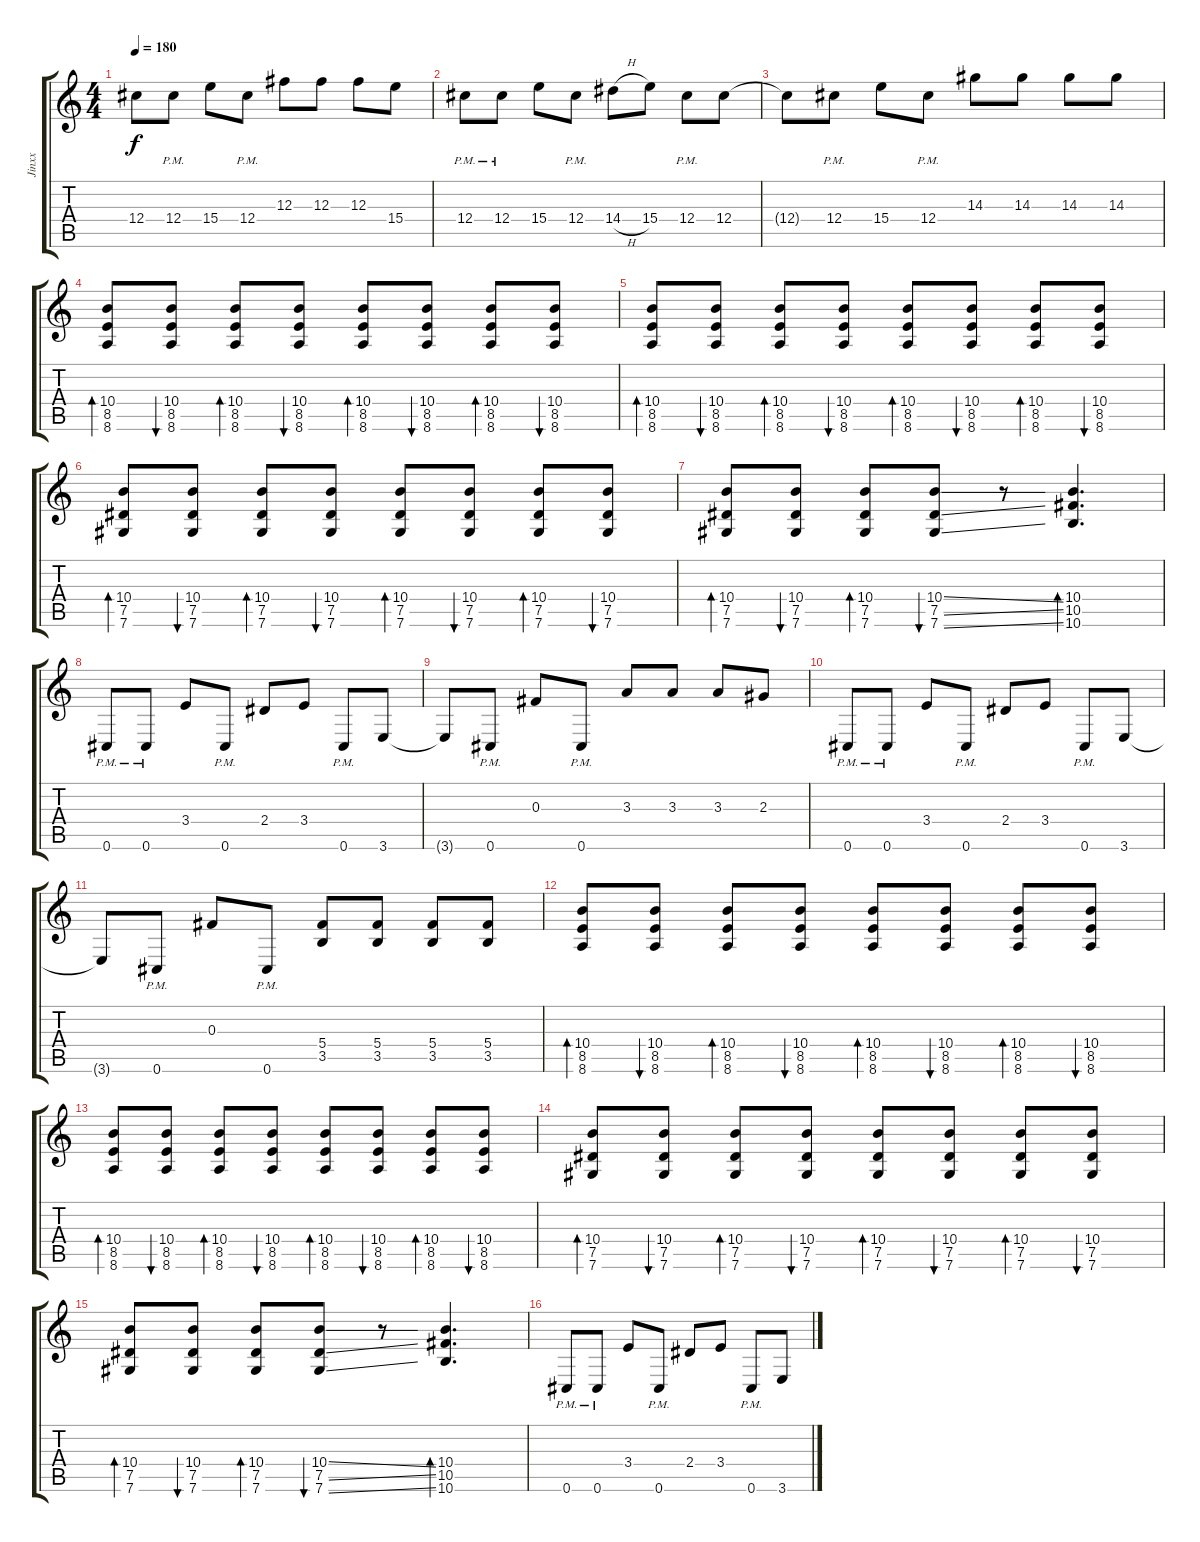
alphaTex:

\track ("Jinxx" "Jinxx") {instrument distortionguitar}
\staff {score tabs}
\tuning (Eb4 Bb3 Gb3 Db3 Ab2 Db2) {hide}
\ts (4 4)
\tempo 180
\clef g2
\ks c
12.4{t}.8{dy f} 12.4{pm}.8 15.4.8 12.4{pm}.8 12.3.8 12.3.8 12.3.8 15.4.8 |
12.4{pm}.8 12.4{pm}.8 15.4.8 12.4{pm}.8 14.4{h}.8 15.4.8 12.4{pm}.8 12.4.8 |
12.4{t}.8 12.4{pm}.8 15.4.8 12.4{pm}.8 14.3.8 14.3.8 14.3.8 14.3.8 |
(10.4 8.5 8.6).8{bd 60} (10.4 8.5 8.6).8{bu 60} (10.4 8.5 8.6).8{bd 60} (10.4 8.5 8.6).8{bu 60} (10.4 8.5 8.6).8{bd 60} (10.4 8.5 8.6).8{bu 60} (10.4 8.5 8.6).8{bd 60} (10.4 8.5 8.6).8{bu 60} |
(10.4 8.5 8.6).8{bd 60} (10.4 8.5 8.6).8{bu 60} (10.4 8.5 8.6).8{bd 60} (10.4 8.5 8.6).8{bu 60} (10.4 8.5 8.6).8{bd 60} (10.4 8.5 8.6).8{bu 60} (10.4 8.5 8.6).8{bd 60} (10.4 8.5 8.6).8{bu 60} |
(10.4 7.5 7.6).8{bd 60} (10.4 7.5 7.6).8{bu 60} (10.4 7.5 7.6).8{bd 60} (10.4 7.5 7.6).8{bu 60} (10.4 7.5 7.6).8{bd 60} (10.4 7.5 7.6).8{bu 60} (10.4 7.5 7.6).8{bd 60} (10.4 7.5 7.6).8{bu 60} |
(10.4 7.5 7.6).8{bd 60} (10.4 7.5 7.6).8{bu 60} (10.4 7.5 7.6).8{bd 60} (10.4{ss} 7.5{ss} 7.6{ss}).8{bu 60} r.8 (10.4 10.5 10.6).4{d bd 60} |
0.6{pm}.8 0.6{pm}.8 3.4.8 0.6{pm}.8 2.4.8 3.4.8 0.6{pm}.8 3.6.8 |
3.6{t}.8 0.6{pm}.8 0.3.8 0.6{pm}.8 3.3.8 3.3.8 3.3.8 2.3.8 |
0.6{pm}.8 0.6{pm}.8 3.4.8 0.6{pm}.8 2.4.8 3.4.8 0.6{pm}.8 3.6.8 |
3.6{t}.8 0.6{pm}.8 0.3.8 0.6{pm}.8 (5.4 3.5).8 (5.4 3.5).8 (5.4 3.5).8 (5.4 3.5).8 |
(10.4 8.5 8.6).8{bd 60} (10.4 8.5 8.6).8{bu 60} (10.4 8.5 8.6).8{bd 60} (10.4 8.5 8.6).8{bu 60} (10.4 8.5 8.6).8{bd 60} (10.4 8.5 8.6).8{bu 60} (10.4 8.5 8.6).8{bd 60} (10.4 8.5 8.6).8{bu 60} |
(10.4 8.5 8.6).8{bd 60} (10.4 8.5 8.6).8{bu 60} (10.4 8.5 8.6).8{bd 60} (10.4 8.5 8.6).8{bu 60} (10.4 8.5 8.6).8{bd 60} (10.4 8.5 8.6).8{bu 60} (10.4 8.5 8.6).8{bd 60} (10.4 8.5 8.6).8{bu 60} |
(10.4 7.5 7.6).8{bd 60} (10.4 7.5 7.6).8{bu 60} (10.4 7.5 7.6).8{bd 60} (10.4 7.5 7.6).8{bu 60} (10.4 7.5 7.6).8{bd 60} (10.4 7.5 7.6).8{bu 60} (10.4 7.5 7.6).8{bd 60} (10.4 7.5 7.6).8{bu 60} |
(10.4 7.5 7.6).8{bd 60} (10.4 7.5 7.6).8{bu 60} (10.4 7.5 7.6).8{bd 60} (10.4{ss} 7.5{ss} 7.6{ss}).8{bu 60} r.8 (10.4 10.5 10.6).4{d bd 60} |
0.6{pm}.8 0.6{pm}.8 3.4.8 0.6{pm}.8 2.4.8 3.4.8 0.6{pm}.8 3.6.8
